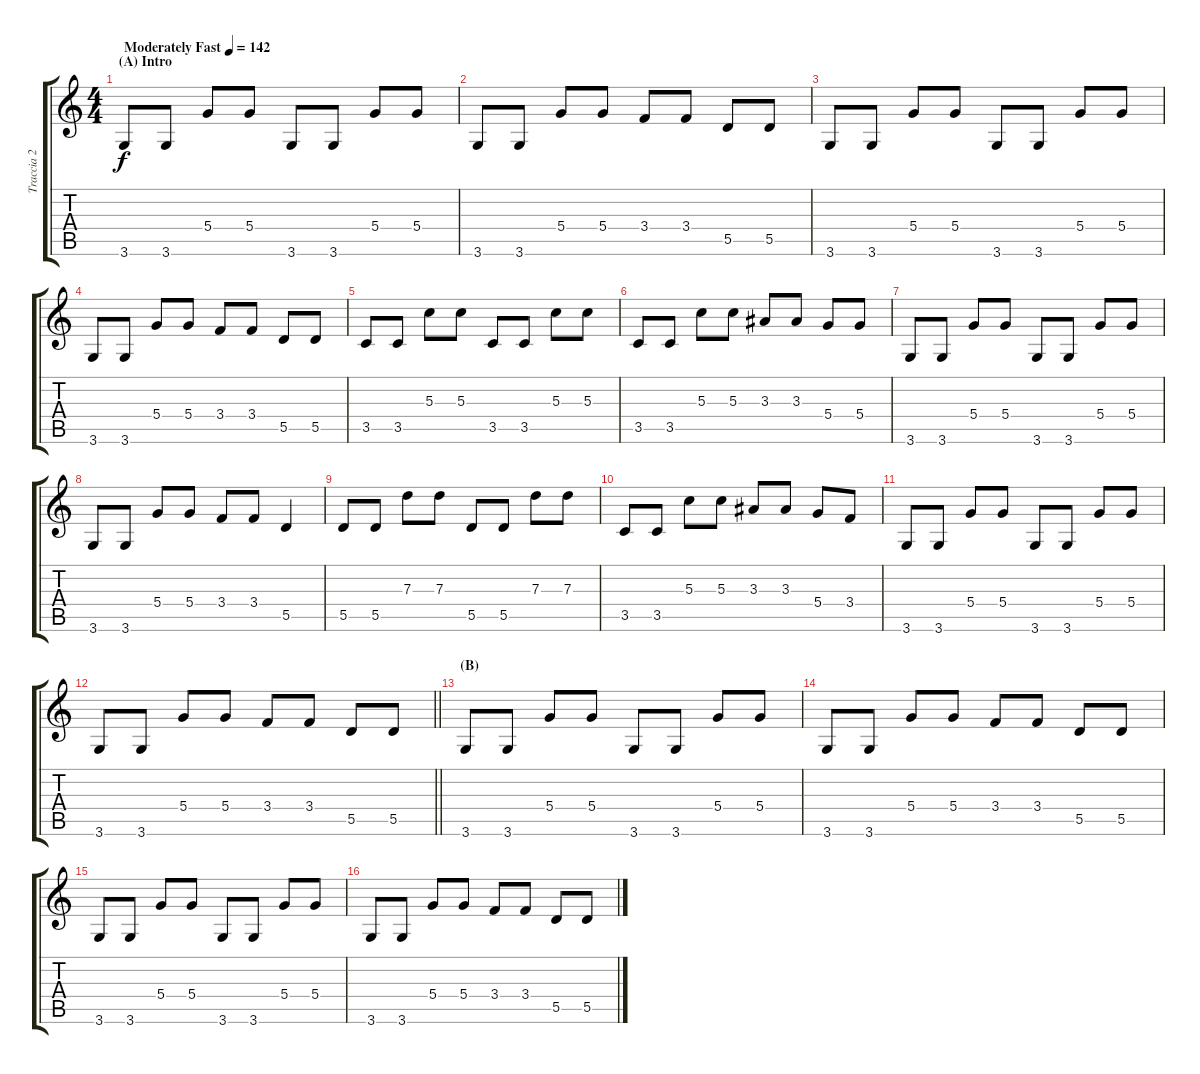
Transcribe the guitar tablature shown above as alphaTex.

\track ("Traccia 2" "Traccia 2") {instrument electricguitarclean}
\staff {score tabs}
\tuning (E4 B3 G3 D3 A2 E2) {hide}
\ts (4 4)
\section ("" "(A) Intro")
\tempo (142 "Moderately Fast")
\clef g2
\ks c
3.6.8{dy f instrument electricguitarclean} 3.6.8 5.4.8 5.4.8 3.6.8 3.6.8 5.4.8 5.4.8 |
3.6.8 3.6.8 5.4.8 5.4.8 3.4.8 3.4.8 5.5.8 5.5.8 |
3.6.8 3.6.8 5.4.8 5.4.8 3.6.8 3.6.8 5.4.8 5.4.8 |
3.6.8 3.6.8 5.4.8 5.4.8 3.4.8 3.4.8 5.5.8 5.5.8 |
3.5.8 3.5.8 5.3.8 5.3.8 3.5.8 3.5.8 5.3.8 5.3.8 |
3.5.8 3.5.8 5.3.8 5.3.8 3.3.8 3.3.8 5.4.8 5.4.8 |
3.6.8 3.6.8 5.4.8 5.4.8 3.6.8 3.6.8 5.4.8 5.4.8 |
3.6.8 3.6.8 5.4.8 5.4.8 3.4.8 3.4.8 5.5.4 |
5.5.8 5.5.8 7.3.8 7.3.8 5.5.8 5.5.8 7.3.8 7.3.8 |
3.5.8 3.5.8 5.3.8 5.3.8 3.3.8 3.3.8 5.4.8 3.4.8 |
3.6.8 3.6.8 5.4.8 5.4.8 3.6.8 3.6.8 5.4.8 5.4.8 |
\barLineRight lightlight
3.6.8 3.6.8 5.4.8 5.4.8 3.4.8 3.4.8 5.5.8 5.5.8 |
\section ("" "(B)")
3.6.8 3.6.8 5.4.8 5.4.8 3.6.8 3.6.8 5.4.8 5.4.8 |
3.6.8 3.6.8 5.4.8 5.4.8 3.4.8 3.4.8 5.5.8 5.5.8 |
3.6.8 3.6.8 5.4.8 5.4.8 3.6.8 3.6.8 5.4.8 5.4.8 |
3.6.8 3.6.8 5.4.8 5.4.8 3.4.8 3.4.8 5.5.8 5.5.8
